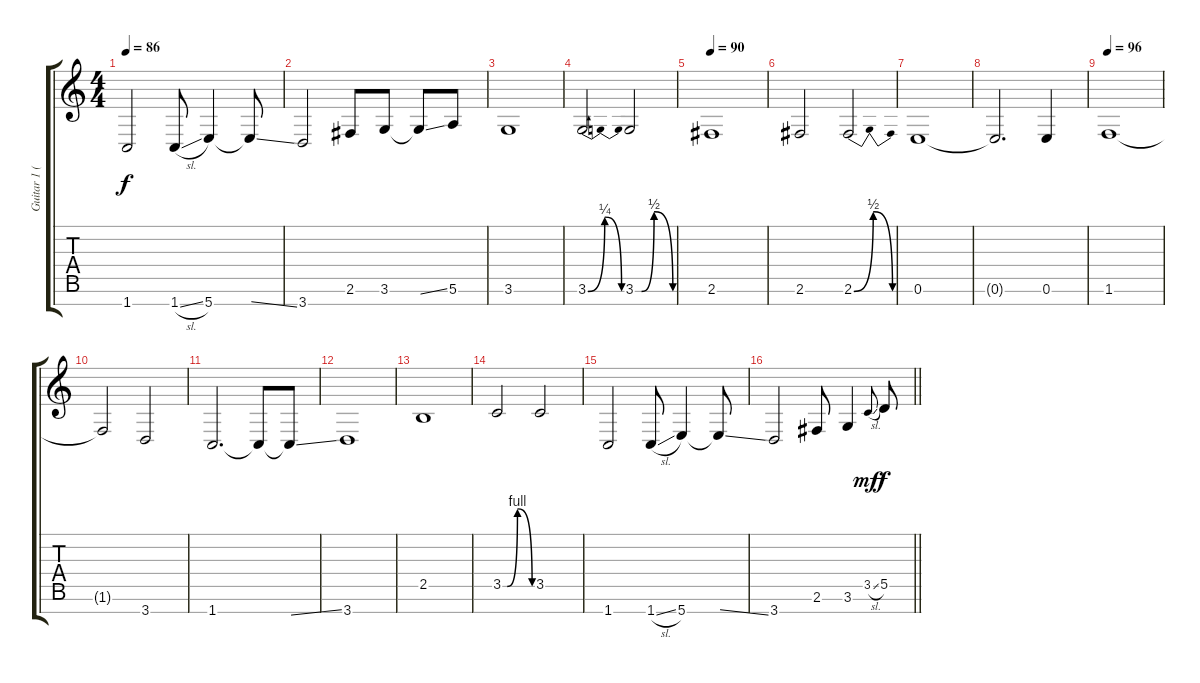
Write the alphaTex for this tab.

\track ("Guitar 1 (Distortion)" "Guitar 1 (") {instrument distortionguitar}
\staff {score tabs}
\tuning (E4 B3 G3 D3 A2 E2 B1) {hide}
\ts (4 4)
\tempo 86
\clef g2
\ks c
1.7.2{dy f} 1.7{sl}.8 5.7.4 5.7{ss t}.8 |
3.7.2 2.6.8 3.6.8 3.6{ss t}.8 5.6.8 |
3.6.1 |
3.6{be (bendrelease 0 0 30 1 30 1 60 0)}.2 3.6{be (custom 0 0 10 0 30 2 60 0)}.2 |
\tempo 90
2.6.1 |
2.6.2 2.6{be (bendrelease 0 0 30 2 45 2 60 0)}.2 |
0.6.1 |
0.6{t}.2{d} 0.6.4 |
\tempo 96
1.6.1 |
1.6{t}.2 3.7.2 |
1.7.2{d} 1.7{t}.8 1.7{ss t}.8 |
3.7.1 |
2.5.1 |
3.5{be (custom 0 0 9 0 30 4 60 0)}.2 3.5.2 |
1.7.2 1.7{sl}.8 5.7.4 5.7{ss t}.8 |
\barLineRight lightlight
3.7.2 2.6.8 3.6.4 3.5{sl}.8{gr onbeat dy mf} 5.5.8{dy f}
